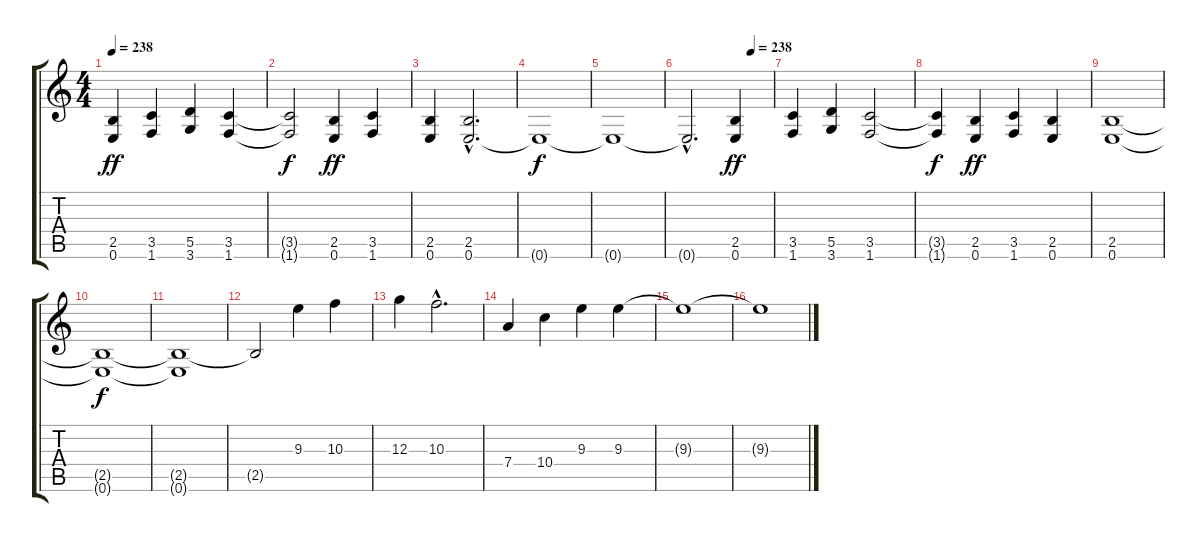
\track "" {instrument overdrivenguitar}
\staff {score tabs}
\tuning (E4 B3 G3 D3 A2 E2) {hide}
\ts (4 4)
\tempo 238
\clef g2
\ks c
(2.5 0.6).4{dy ff instrument overdrivenguitar} (3.5 1.6).4 (5.5 3.6).4 (3.5 1.6).4 |
(3.5{t} 1.6{t}).2{dy f} (2.5 0.6).4{dy ff} (3.5 1.6).4 |
(2.5 0.6).4 (2.5{hac} 0.6{hac}).2{d} |
0.6{t}.1{dy f} |
0.6{t}.1 |
\tempo (238 0.75)
0.6{hac t}.2{d} (2.5 0.6).4{dy ff} |
(3.5 1.6).4 (5.5 3.6).4 (3.5 1.6).2 |
(3.5{t} 1.6{t}).4{dy f} (2.5 0.6).4{dy ff} (3.5 1.6).4 (2.5 0.6).4 |
(2.5 0.6).1 |
(2.5{t} 0.6{t}).1{dy f} |
(2.5{t} 0.6{t}).1 |
2.5{t}.2 9.3.4 10.3.4 |
12.3.4 10.3{hac}.2{d} |
7.4.4 10.4.4 9.3.4 9.3.4 |
9.3{t}.1 |
9.3{t}.1
